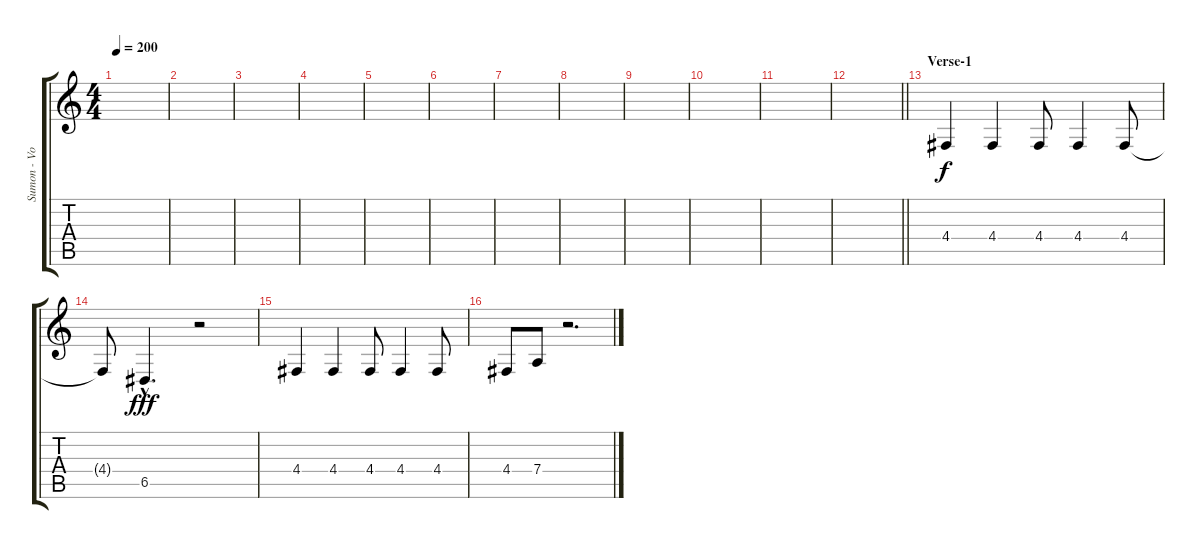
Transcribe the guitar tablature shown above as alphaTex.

\track ("Sumon - Vocals" "Sumon - Vo") {instrument trumpet}
\staff {score tabs}
\tuning (E4 B3 G3 D3 A2 E2) {hide}
\ts (4 4)
\tempo 200
\clef g2
\ks c
|
|
|
|
|
|
|
|
|
|
|
\barLineRight lightlight
|
\section ("" "Verse-1")
4.4.4 4.4.4 4.4.8 4.4.4 4.4.8 |
4.4{t}.8{dy f} 6.5{hac}.4{d dy fff} r.2 |
4.4.4 4.4.4 4.4.8 4.4.4 4.4.8 |
4.4.8 7.4.8 r.2{d}
